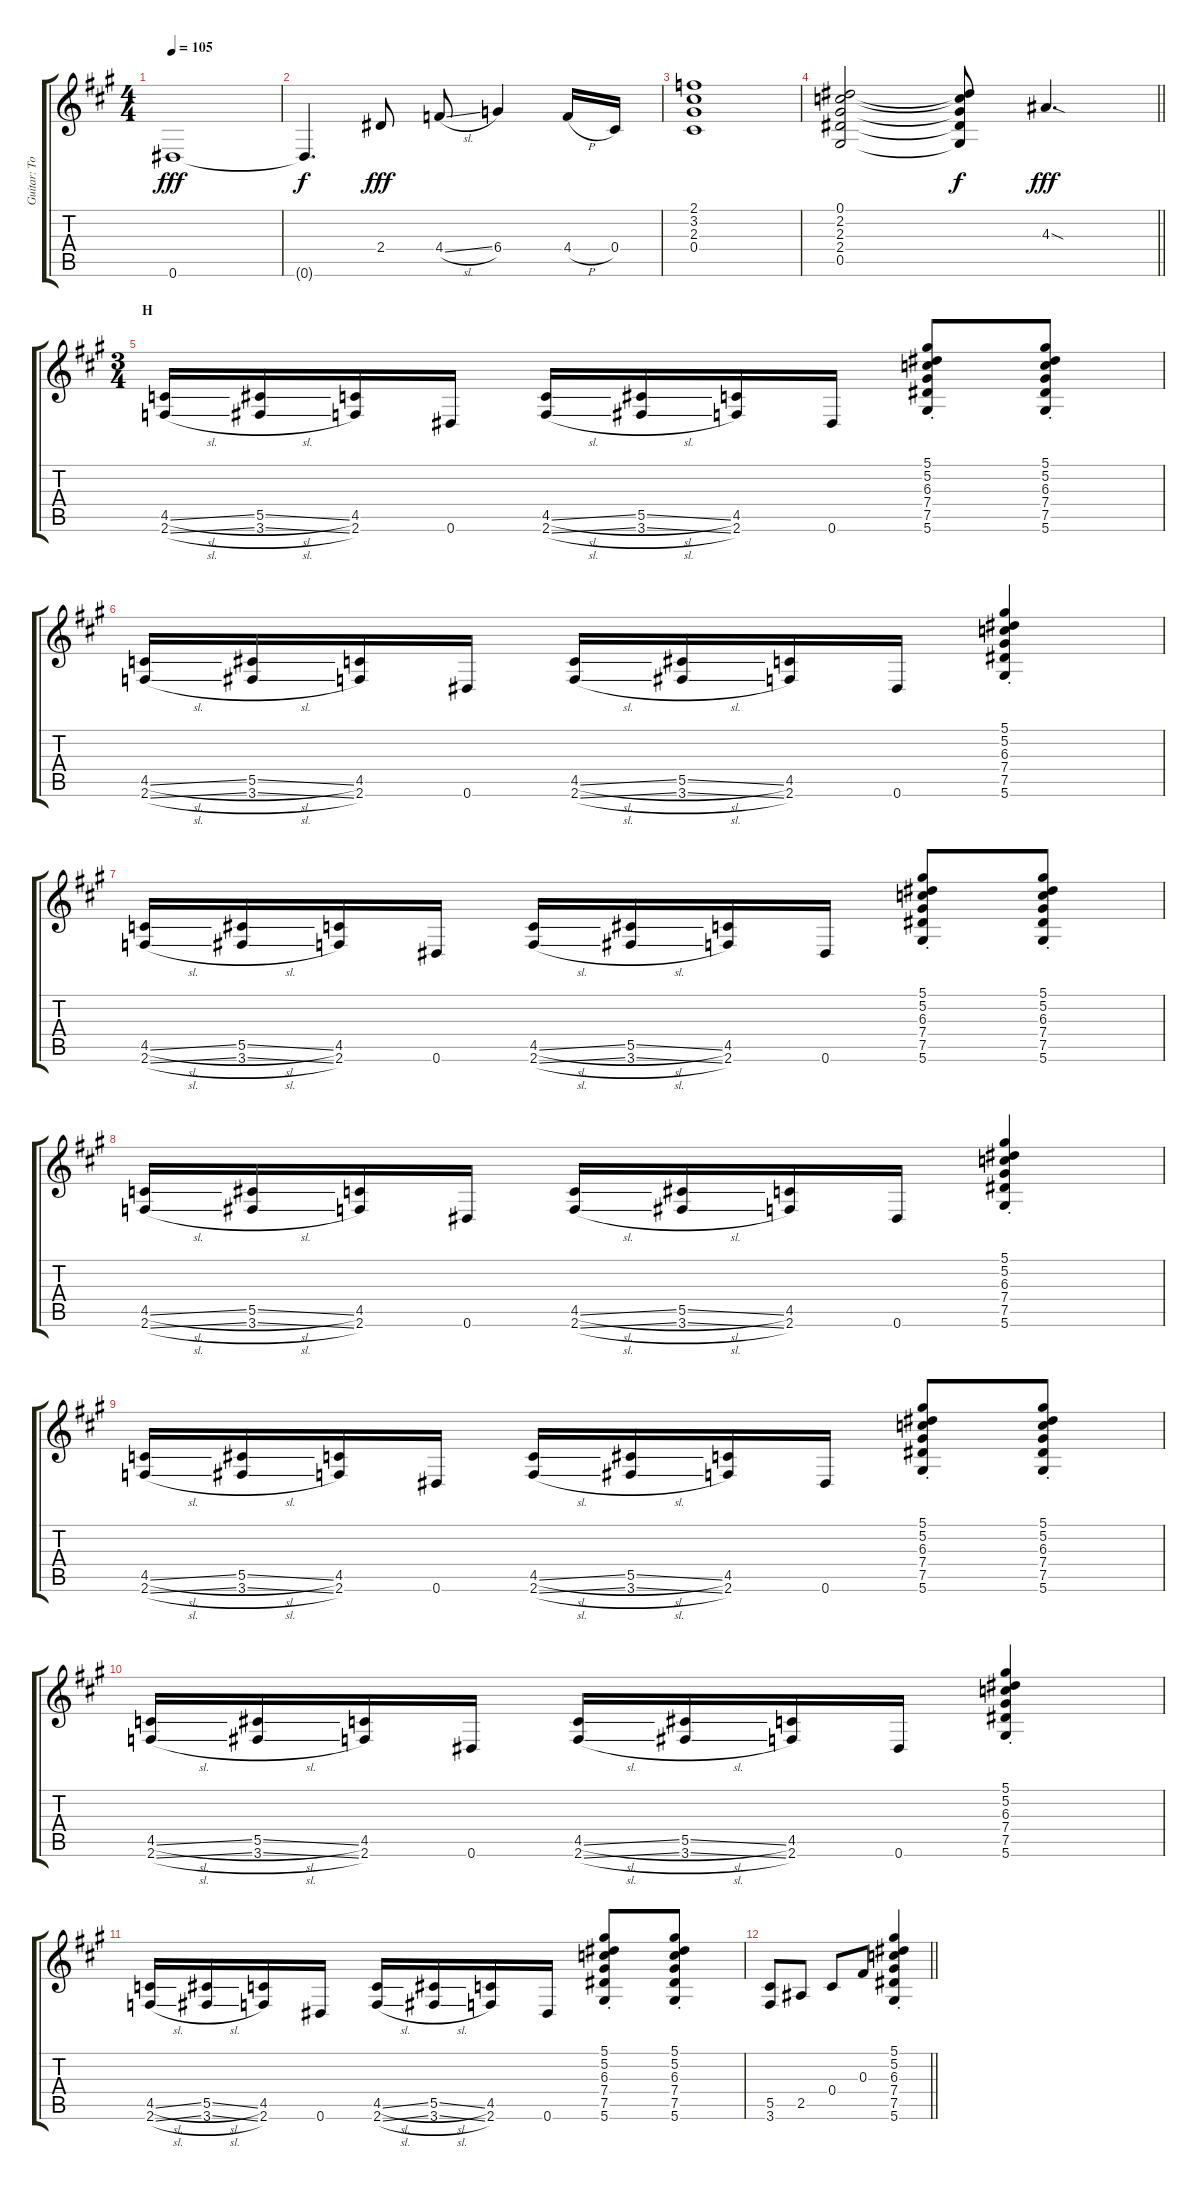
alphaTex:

\track ("Guitar: Tony" "Guitar: To") {instrument overdrivenguitar}
\staff {score tabs}
\tuning (Eb4 Bb3 Gb3 Db3 Ab2 Eb2) {hide}
\ts (4 4)
\tempo 105
\clef g2
\ks a
0.6.1{dy fff} |
0.6{t}.4{d dy f} 2.4.8{dy fff} 4.4{sl}.8 6.4.4 4.4{h}.16 0.4.16 |
(2.1 3.2 2.3 0.4).1 |
\barLineRight lightlight
(0.1 2.2 2.3 2.4 0.5).2 (0.1{t} 2.2{t} 2.3{t} 2.4{t} 0.5{t}).8{dy f} 4.3{sod}.4{d dy fff} |
\ts (3 4)
\section ("" "H")
(4.5{sl} 2.6{sl}).16 (5.5{sl} 3.6{sl}).16 (4.5 2.6).16 0.6.16 (4.5{sl} 2.6{sl}).16 (5.5{sl} 3.6{sl}).16 (4.5 2.6).16 0.6.16 (5.1{st} 5.2{st} 6.3{st} 7.4{st} 7.5{st} 5.6{st}).8 (5.1{st} 5.2{st} 6.3{st} 7.4{st} 7.5{st} 5.6{st}).8 |
(4.5{sl} 2.6{sl}).16 (5.5{sl} 3.6{sl}).16 (4.5 2.6).16 0.6.16 (4.5{sl} 2.6{sl}).16 (5.5{sl} 3.6{sl}).16 (4.5 2.6).16 0.6.16 (5.1{st} 5.2{st} 6.3{st} 7.4{st} 7.5{st} 5.6{st}).4 |
(4.5{sl} 2.6{sl}).16 (5.5{sl} 3.6{sl}).16 (4.5 2.6).16 0.6.16 (4.5{sl} 2.6{sl}).16 (5.5{sl} 3.6{sl}).16 (4.5 2.6).16 0.6.16 (5.1{st} 5.2{st} 6.3{st} 7.4{st} 7.5{st} 5.6{st}).8 (5.1{st} 5.2{st} 6.3{st} 7.4{st} 7.5{st} 5.6{st}).8 |
(4.5{sl} 2.6{sl}).16 (5.5{sl} 3.6{sl}).16 (4.5 2.6).16 0.6.16 (4.5{sl} 2.6{sl}).16 (5.5{sl} 3.6{sl}).16 (4.5 2.6).16 0.6.16 (5.1{st} 5.2{st} 6.3{st} 7.4{st} 7.5{st} 5.6{st}).4 |
(4.5{sl} 2.6{sl}).16 (5.5{sl} 3.6{sl}).16 (4.5 2.6).16 0.6.16 (4.5{sl} 2.6{sl}).16 (5.5{sl} 3.6{sl}).16 (4.5 2.6).16 0.6.16 (5.1{st} 5.2{st} 6.3{st} 7.4{st} 7.5{st} 5.6{st}).8 (5.1{st} 5.2{st} 6.3{st} 7.4{st} 7.5{st} 5.6{st}).8 |
(4.5{sl} 2.6{sl}).16 (5.5{sl} 3.6{sl}).16 (4.5 2.6).16 0.6.16 (4.5{sl} 2.6{sl}).16 (5.5{sl} 3.6{sl}).16 (4.5 2.6).16 0.6.16 (5.1{st} 5.2{st} 6.3{st} 7.4{st} 7.5{st} 5.6{st}).4 |
(4.5{sl} 2.6{sl}).16 (5.5{sl} 3.6{sl}).16 (4.5 2.6).16 0.6.16 (4.5{sl} 2.6{sl}).16 (5.5{sl} 3.6{sl}).16 (4.5 2.6).16 0.6.16 (5.1{st} 5.2{st} 6.3{st} 7.4{st} 7.5{st} 5.6{st}).8 (5.1{st} 5.2{st} 6.3{st} 7.4{st} 7.5{st} 5.6{st}).8 |
\barLineRight lightlight
(5.5 3.6).8 2.5.8 0.4.8 0.3.8 (5.1{st} 5.2{st} 6.3{st} 7.4{st} 7.5{st} 5.6{st}).4
